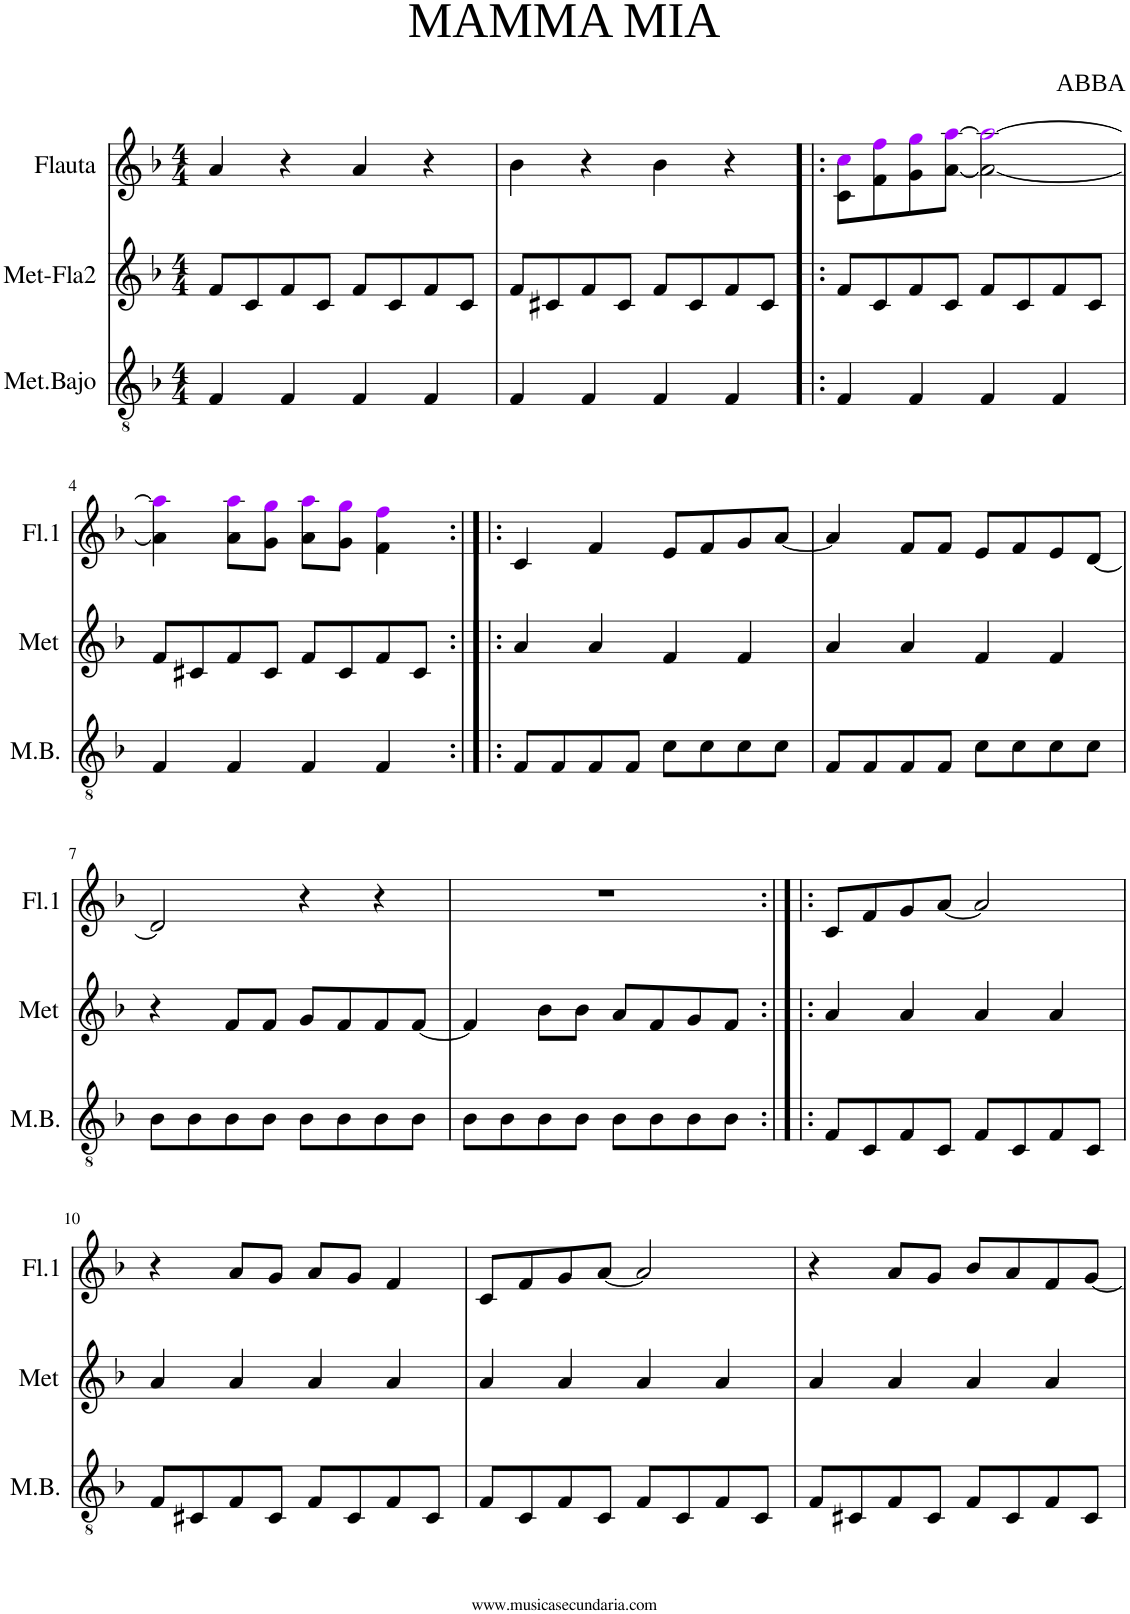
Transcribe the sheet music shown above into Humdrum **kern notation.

**kern	**kern	**kern
*part3	*part2	*part1
*staff3	*staff2	*staff1
*I"Met.Bajo	*I"Met-Fla2	*I"Flauta
*I'M.B.	*I'Met	*I'Fl.1
*clefGv2	*clefG2	*clefG2
*k[b-]	*k[b-]	*k[b-]
*M4/4	*M4/4	*M4/4
=1	=1	=1
4F/	8f/L	4a/
.	8c/	.
4F/	8f/	4r
.	8c/J	.
4F/	8f/L	4a/
.	8c/	.
4F/	8f/	4r
.	8c/J	.
=2	=2	=2
4F/	8f/L	4b-\
.	8c#X/	.
4F/	8f/	4r
.	8c#/J	.
4F/	8f/L	4b-\
.	8c#/	.
4F/	8f/	4r
.	8c#/J	.
=3!|:	=3!|:	=3!|:
4F/	8f/L	8c\ 8cci\L
.	8c/	8f\ 8ffi\
4F/	8f/	8g\ 8ggi\
.	8c/J	[8a\ [8aai\J
4F/	8f/L	2a\_ 2aai\_
.	8c/	.
4F/	8f/	.
.	8c/J	.
!!LO:LB:g=z
=4	=4	=4
4F/	8f/L	4a\] 4aai\]
.	8c#X/	.
4F/	8f/	8a\ 8aai\L
.	8c#/J	8g\ 8ggi\J
4F/	8f/L	8a\ 8aai\L
.	8c#/	8g\ 8ggi\J
4F/	8f/	4f\ 4ffi\
.	8c#/J	.
=5:|!|:	=5:|!|:	=5:|!|:
8F/L	4a/	4c/
8F/	.	.
8F/	4a/	4f/
8F/J	.	.
8c\L	4f/	8e/L
8c\	.	8f/
8c\	4f/	8g/
8c\J	.	[8a/J
=6	=6	=6
8F/L	4a/	4a/]
8F/	.	.
8F/	4a/	8f/L
8F/J	.	8f/J
8c\L	4f/	8e/L
8c\	.	8f/
8c\	4f/	8e/
8c\J	.	[8d/J
!!LO:LB:g=z
=7	=7	=7
8B-\L	4r	2d/]
8B-\	.	.
8B-\	8f/L	.
8B-\J	8f/J	.
8B-\L	8g/L	4r
8B-\	8f/	.
8B-\	8f/	4r
8B-\J	[8f/J	.
=8	=8	=8
8B-\L	4f/]	1r
8B-\	.	.
8B-\	8b-\L	.
8B-\J	8b-\J	.
8B-\L	8a/L	.
8B-\	8f/	.
8B-\	8g/	.
8B-\J	8f/J	.
=9:|!|:	=9:|!|:	=9:|!|:
8F/L	4a/	8c/L
8C/	.	8f/
8F/	4a/	8g/
8C/J	.	[8a/J
8F/L	4a/	2a/]
8C/	.	.
8F/	4a/	.
8C/J	.	.
!!LO:LB:g=z
=10	=10	=10
8F/L	4a/	4r
8C#X/	.	.
8F/	4a/	8a/L
8C#/J	.	8g/J
8F/L	4a/	8a/L
8C#/	.	8g/J
8F/	4a/	4f/
8C#/J	.	.
=11	=11	=11
8F/L	4a/	8c/L
8C/	.	8f/
8F/	4a/	8g/
8C/J	.	[8a/J
8F/L	4a/	2a/]
8C/	.	.
8F/	4a/	.
8C/J	.	.
=12	=12	=12
8F/L	4a/	4r
8C#X/	.	.
8F/	4a/	8a/L
8C#/J	.	8g/J
8F/L	4a/	8b-/L
8C#/	.	8a/
8F/	4a/	8f/
8C#/J	.	[8g/J
=	=	=
*-	*-	*-
